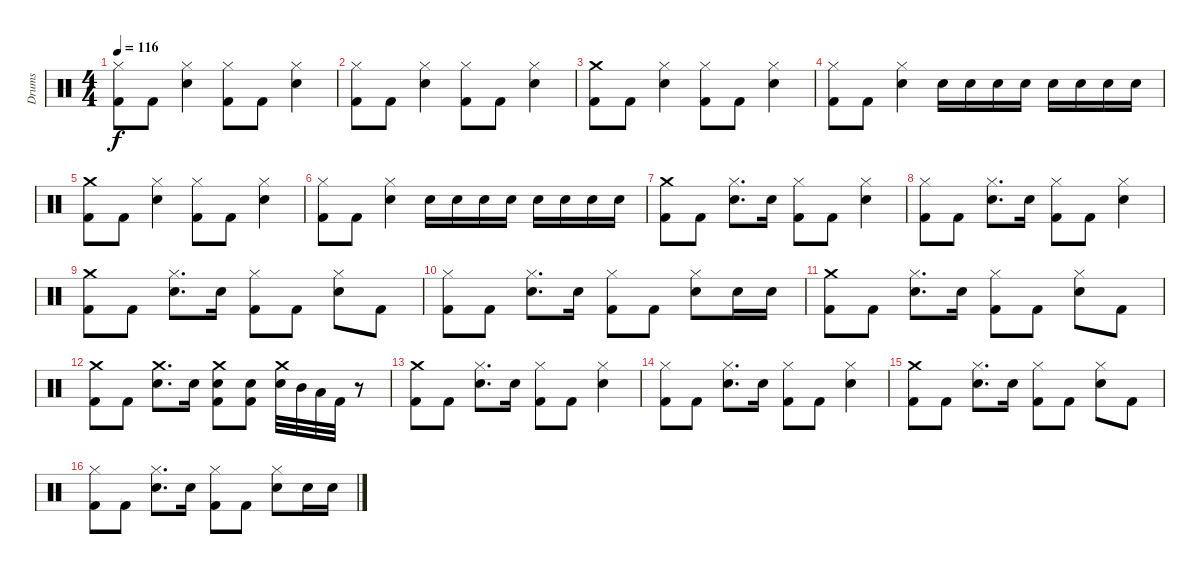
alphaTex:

\track ("Drums" "Drums") {instrument percussion}
\staff {score}
\articulation defaults
\ts (4 4)
\tempo 116
\clef neutral
\ks c
("Hi-Hat (closed)" "Kick (hit) 2").8{dy f} "Kick (hit) 2".8 ("Hi-Hat (closed)" "Snare (hit) 2").4 ("Hi-Hat (closed)" "Kick (hit) 2").8 "Kick (hit) 2".8 ("Hi-Hat (closed)" "Snare (hit) 2").4 |
("Hi-Hat (closed)" "Kick (hit) 2").8 "Kick (hit) 2".8 ("Hi-Hat (closed)" "Snare (hit) 2").4 ("Hi-Hat (closed)" "Kick (hit) 2").8 "Kick (hit) 2".8 ("Hi-Hat (closed)" "Snare (hit) 2").4 |
("Crash medium (hit)" "Kick (hit) 2").8 "Kick (hit) 2".8 ("Hi-Hat (closed)" "Snare (hit) 2").4 ("Hi-Hat (closed)" "Kick (hit) 2").8 "Kick (hit) 2".8 ("Hi-Hat (closed)" "Snare (hit) 2").4 |
("Hi-Hat (closed)" "Kick (hit) 2").8 "Kick (hit) 2".8 ("Hi-Hat (closed)" "Snare (hit) 2").4 "Snare (hit) 2".16 "Snare (hit) 2".16 "Snare (hit) 2".16 "Snare (hit) 2".16 "Snare (hit) 2".16 "Snare (hit) 2".16 "Snare (hit) 2".16 "Snare (hit) 2".16 |
("Crash medium (hit)" "Kick (hit) 2").8 "Kick (hit) 2".8 ("Hi-Hat (closed)" "Snare (hit) 2").4 ("Hi-Hat (closed)" "Kick (hit) 2").8 "Kick (hit) 2".8 ("Hi-Hat (closed)" "Snare (hit) 2").4 |
("Hi-Hat (closed)" "Kick (hit) 2").8 "Kick (hit) 2".8 ("Hi-Hat (closed)" "Snare (hit) 2").4 "Snare (hit) 2".16 "Snare (hit) 2".16 "Snare (hit) 2".16 "Snare (hit) 2".16 "Snare (hit) 2".16 "Snare (hit) 2".16 "Snare (hit) 2".16 "Snare (hit) 2".16 |
("Crash medium (hit)" "Kick (hit) 2").8 "Kick (hit) 2".8 ("Hi-Hat (closed)" "Snare (hit) 2").8{d} "Snare (hit) 2".16 ("Hi-Hat (closed)" "Kick (hit) 2").8 "Kick (hit) 2".8 ("Hi-Hat (closed)" "Snare (hit) 2").4 |
("Hi-Hat (closed)" "Kick (hit) 2").8 "Kick (hit) 2".8 ("Hi-Hat (closed)" "Snare (hit) 2").8{d} "Snare (hit) 2".16 ("Hi-Hat (closed)" "Kick (hit) 2").8 "Kick (hit) 2".8 ("Hi-Hat (closed)" "Snare (hit) 2").4 |
("Crash medium (hit)" "Kick (hit) 2").8 "Kick (hit) 2".8 ("Hi-Hat (closed)" "Snare (hit) 2").8{d} "Snare (hit) 2".16 ("Hi-Hat (closed)" "Kick (hit) 2").8 "Kick (hit) 2".8 ("Hi-Hat (closed)" "Snare (hit) 2").8 "Kick (hit) 2".8 |
("Hi-Hat (closed)" "Kick (hit) 2").8 "Kick (hit) 2".8 ("Hi-Hat (closed)" "Snare (hit) 2").8{d} "Snare (hit) 2".16 ("Hi-Hat (closed)" "Kick (hit) 2").8 "Kick (hit) 2".8 ("Hi-Hat (closed)" "Snare (hit) 2").8 "Snare (hit) 2".16 "Snare (hit) 2".16 |
("Crash medium (hit)" "Kick (hit) 2").8 "Kick (hit) 2".8 ("Hi-Hat (closed)" "Snare (hit) 2").8{d} "Snare (hit) 2".16 ("Hi-Hat (closed)" "Kick (hit) 2").8 "Kick (hit) 2".8 ("Hi-Hat (closed)" "Snare (hit) 2").8 "Kick (hit) 2".8 |
("Crash medium (hit)" "Kick (hit) 2").8 "Kick (hit) 2".8 ("Crash medium (hit)" "Snare (hit) 2").8{d} "Snare (hit) 2".16 ("Crash medium (hit)" "Snare (hit) 2" "Kick (hit) 2").8 ("Snare (hit) 2" "Kick (hit) 2").8 ("Crash medium (hit)" "Snare (hit) 2").32 "Mid Tom (hit)".32 "Low Tom (hit)".32 "Kick (hit) 2".32 r.8 |
("Crash medium (hit)" "Kick (hit) 2").8 "Kick (hit) 2".8 ("Hi-Hat (closed)" "Snare (hit) 2").8{d} "Snare (hit) 2".16 ("Hi-Hat (closed)" "Kick (hit) 2").8 "Kick (hit) 2".8 ("Hi-Hat (closed)" "Snare (hit) 2").4 |
("Hi-Hat (closed)" "Kick (hit) 2").8 "Kick (hit) 2".8 ("Hi-Hat (closed)" "Snare (hit) 2").8{d} "Snare (hit) 2".16 ("Hi-Hat (closed)" "Kick (hit) 2").8 "Kick (hit) 2".8 ("Hi-Hat (closed)" "Snare (hit) 2").4 |
("Crash medium (hit)" "Kick (hit) 2").8 "Kick (hit) 2".8 ("Hi-Hat (closed)" "Snare (hit) 2").8{d} "Snare (hit) 2".16 ("Hi-Hat (closed)" "Kick (hit) 2").8 "Kick (hit) 2".8 ("Hi-Hat (closed)" "Snare (hit) 2").8 "Kick (hit) 2".8 |
("Hi-Hat (closed)" "Kick (hit) 2").8 "Kick (hit) 2".8 ("Hi-Hat (closed)" "Snare (hit) 2").8{d} "Snare (hit) 2".16 ("Hi-Hat (closed)" "Kick (hit) 2").8 "Kick (hit) 2".8 ("Hi-Hat (closed)" "Snare (hit) 2").8 "Snare (hit) 2".16 "Snare (hit) 2".16
